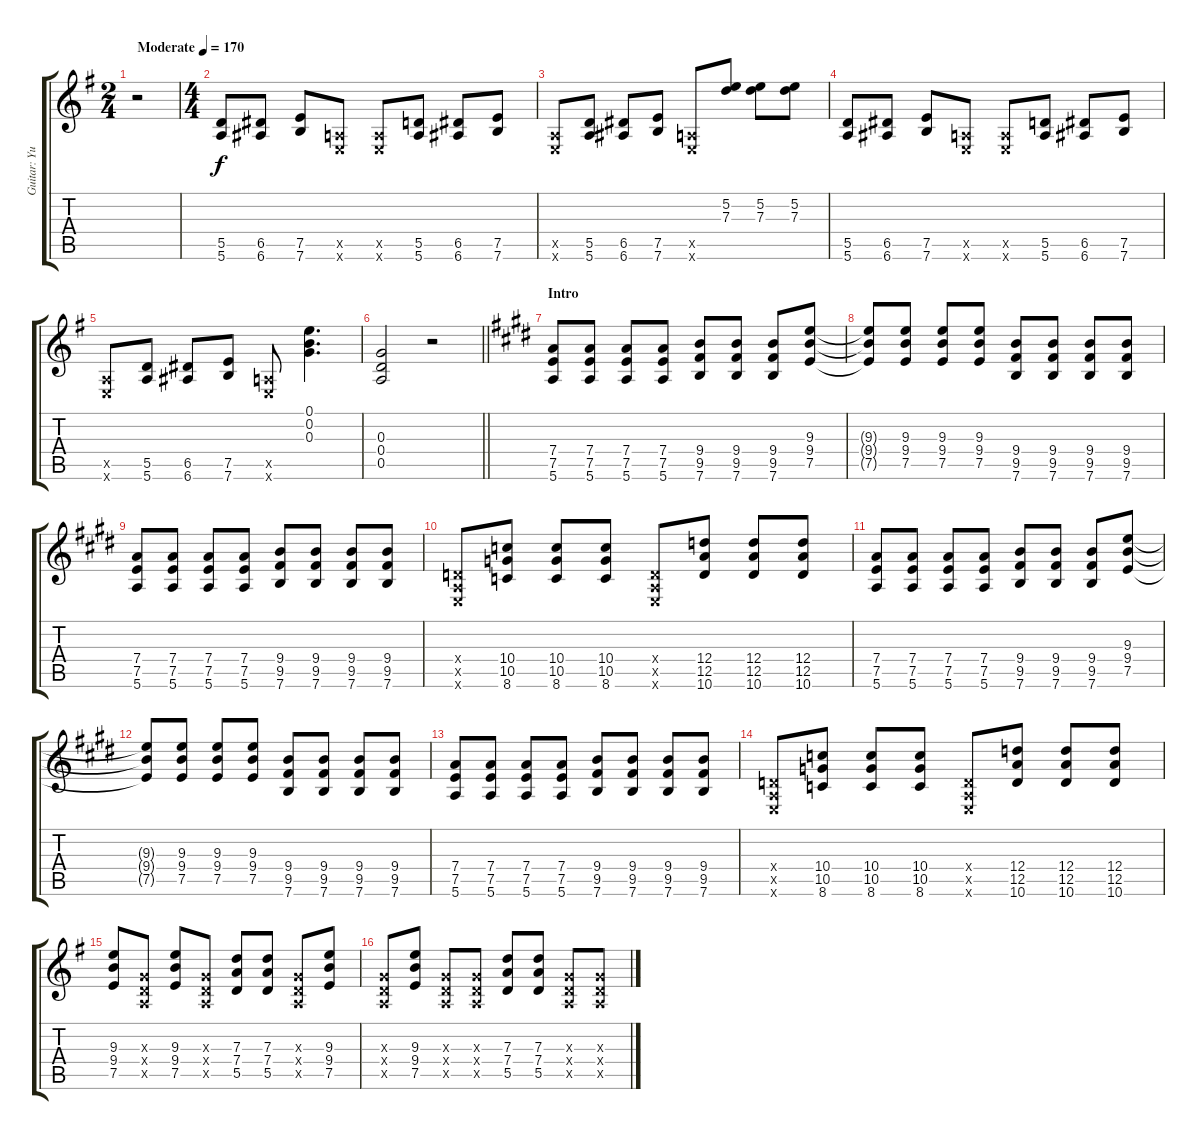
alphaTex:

\track ("Guitar: Yui Hirasawa" "Guitar: Yu") {instrument overdrivenguitar}
\staff {score tabs}
\tuning (E4 B3 G3 D3 A2 E2) {hide}
\ts (2 4)
\tempo (170 "Moderate")
\clef g2
\ks eminor
r.2{dy f instrument overdrivenguitar} |
\ts (4 4)
(5.5 5.6).8{volume 10 instrument overdrivenguitar} (6.5 6.6).8 (7.5 7.6).8 (0.5{x} 0.6{x}).8 (0.5{x} 0.6{x}).8 (5.5 5.6).8 (6.5 6.6).8 (7.5 7.6).8 |
(0.5{x} 0.6{x}).8 (5.5 5.6).8 (6.5 6.6).8 (7.5 7.6).8 (0.5{x} 0.6{x}).8 (5.2 7.3).8 (5.2 7.3).8 (5.2 7.3).8 |
(5.5 5.6).8 (6.5 6.6).8 (7.5 7.6).8 (0.5{x} 0.6{x}).8 (0.5{x} 0.6{x}).8 (5.5 5.6).8 (6.5 6.6).8 (7.5 7.6).8 |
(0.5{x} 0.6{x}).8 (5.5 5.6).8 (6.5 6.6).8 (7.5 7.6).8 (0.5{x} 0.6{x}).8 (0.1 0.2 0.3).4{d} |
\barLineRight lightlight
(0.3 0.4 0.5).2 r.2{volume 13} |
\section ("" "Intro")
\ks e
(7.4 7.5 5.6).8 (7.4 7.5 5.6).8 (7.4 7.5 5.6).8 (7.4 7.5 5.6).8 (9.4 9.5 7.6).8 (9.4 9.5 7.6).8 (9.4 9.5 7.6).8 (9.3 9.4 7.5).8 |
(9.3{t} 9.4{t} 7.5{t}).8 (9.3 9.4 7.5).8 (9.3 9.4 7.5).8 (9.3 9.4 7.5).8 (9.4 9.5 7.6).8 (9.4 9.5 7.6).8 (9.4 9.5 7.6).8 (9.4 9.5 7.6).8 |
(7.4 7.5 5.6).8 (7.4 7.5 5.6).8 (7.4 7.5 5.6).8 (7.4 7.5 5.6).8 (9.4 9.5 7.6).8 (9.4 9.5 7.6).8 (9.4 9.5 7.6).8 (9.4 9.5 7.6).8 |
(0.4{x} 0.5{x} 0.6{x}).8 (10.4 10.5 8.6).8 (10.4 10.5 8.6).8 (10.4 10.5 8.6).8 (0.4{x} 0.5{x} 0.6{x}).8 (12.4 12.5 10.6).8 (12.4 12.5 10.6).8 (12.4 12.5 10.6).8 |
(7.4 7.5 5.6).8 (7.4 7.5 5.6).8 (7.4 7.5 5.6).8 (7.4 7.5 5.6).8 (9.4 9.5 7.6).8 (9.4 9.5 7.6).8 (9.4 9.5 7.6).8 (9.3 9.4 7.5).8 |
(9.3{t} 9.4{t} 7.5{t}).8 (9.3 9.4 7.5).8 (9.3 9.4 7.5).8 (9.3 9.4 7.5).8 (9.4 9.5 7.6).8 (9.4 9.5 7.6).8 (9.4 9.5 7.6).8 (9.4 9.5 7.6).8 |
(7.4 7.5 5.6).8 (7.4 7.5 5.6).8 (7.4 7.5 5.6).8 (7.4 7.5 5.6).8 (9.4 9.5 7.6).8 (9.4 9.5 7.6).8 (9.4 9.5 7.6).8 (9.4 9.5 7.6).8 |
(0.4{x} 0.5{x} 0.6{x}).8 (10.4 10.5 8.6).8 (10.4 10.5 8.6).8 (10.4 10.5 8.6).8 (0.4{x} 0.5{x} 0.6{x}).8 (12.4 12.5 10.6).8 (12.4 12.5 10.6).8 (12.4 12.5 10.6).8 |
\ks g
(9.3 9.4 7.5).8 (0.3{x} 0.4{x} 0.5{x}).8 (9.3 9.4 7.5).8 (0.3{x} 0.4{x} 0.5{x}).8 (7.3 7.4 5.5).8 (7.3 7.4 5.5).8 (0.3{x} 0.4{x} 0.5{x}).8 (9.3 9.4 7.5).8 |
(0.3{x} 0.4{x} 0.5{x}).8 (9.3 9.4 7.5).8 (0.3{x} 0.4{x} 0.5{x}).8 (0.3{x} 0.4{x} 0.5{x}).8 (7.3 7.4 5.5).8 (7.3 7.4 5.5).8 (0.3{x} 0.4{x} 0.5{x}).8 (0.3{x} 0.4{x} 0.5{x}).8
